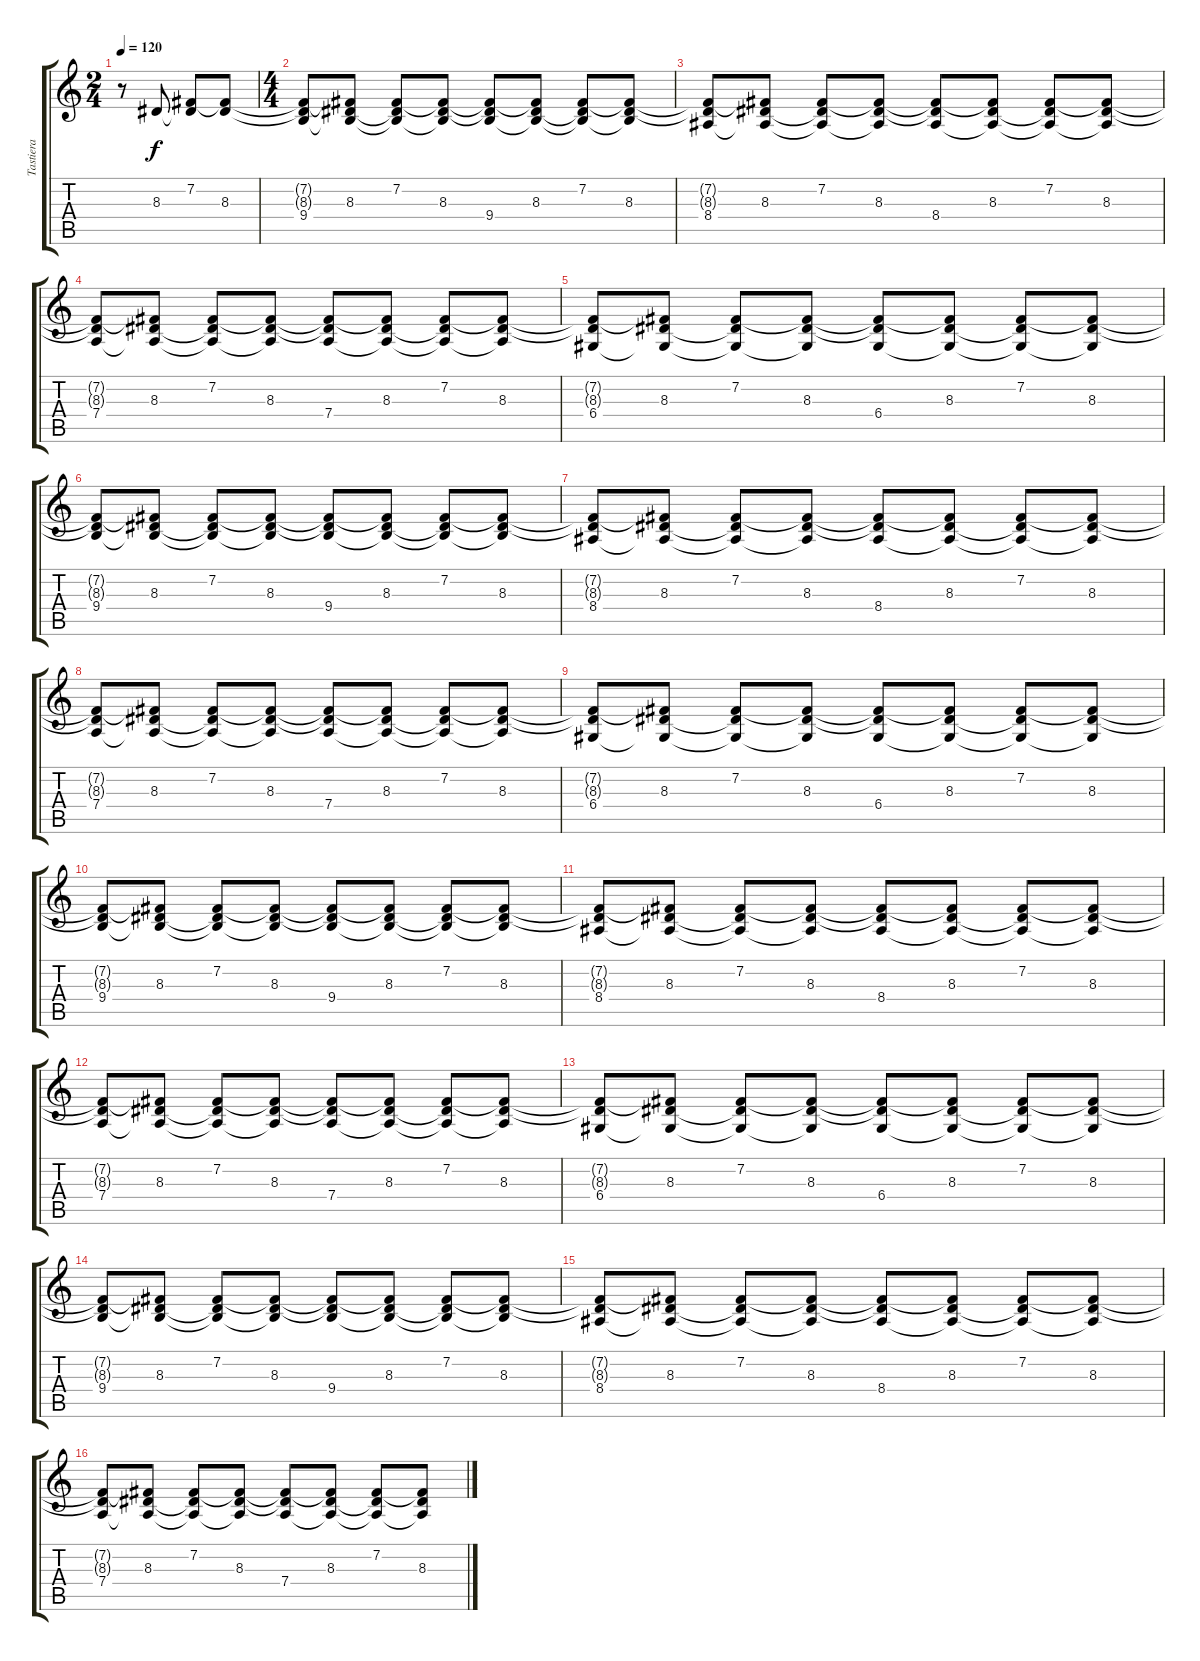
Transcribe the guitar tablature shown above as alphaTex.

\track ("Tastiera" "Tastiera") {instrument electricpiano1}
\staff {score tabs}
\tuning (E4 B3 G3 D3 A2 E2) {hide}
\ts (2 4)
\tempo 120
\clef g2
\ks c
r.8{dy f instrument electricpiano1} 8.3.8 (7.2 8.3{t}).8 (7.2{t} 8.3).8 |
\ts (4 4)
(7.2{t} 8.3{t} 9.4).8 (7.2{t} 8.3 9.4{t}).8 (7.2 8.3{t} 9.4{t}).8 (7.2{t} 8.3 9.4{t}).8 (7.2{t} 8.3{t} 9.4).8 (7.2{t} 8.3 9.4{t}).8 (7.2 8.3{t} 9.4{t}).8 (7.2{t} 8.3 9.4{t}).8 |
(7.2{t} 8.3{t} 8.4).8 (7.2{t} 8.3 8.4{t}).8 (7.2 8.3{t} 8.4{t}).8 (7.2{t} 8.3 8.4{t}).8 (7.2{t} 8.3{t} 8.4).8 (7.2{t} 8.3 8.4{t}).8 (7.2 8.3{t} 8.4{t}).8 (7.2{t} 8.3 8.4{t}).8 |
(7.2{t} 8.3{t} 7.4).8 (7.2{t} 8.3 7.4{t}).8 (7.2 8.3{t} 7.4{t}).8 (7.2{t} 8.3 7.4{t}).8 (7.2{t} 8.3{t} 7.4).8 (7.2{t} 8.3 7.4{t}).8 (7.2 8.3{t} 7.4{t}).8 (7.2{t} 8.3 7.4{t}).8 |
(7.2{t} 8.3{t} 6.4).8 (7.2{t} 8.3 6.4{t}).8 (7.2 8.3{t} 6.4{t}).8 (7.2{t} 8.3 6.4{t}).8 (7.2{t} 8.3{t} 6.4).8 (7.2{t} 8.3 6.4{t}).8 (7.2 8.3{t} 6.4{t}).8 (7.2{t} 8.3 6.4{t}).8 |
(7.2{t} 8.3{t} 9.4).8 (7.2{t} 8.3 9.4{t}).8 (7.2 8.3{t} 9.4{t}).8 (7.2{t} 8.3 9.4{t}).8 (7.2{t} 8.3{t} 9.4).8 (7.2{t} 8.3 9.4{t}).8 (7.2 8.3{t} 9.4{t}).8 (7.2{t} 8.3 9.4{t}).8 |
(7.2{t} 8.3{t} 8.4).8 (7.2{t} 8.3 8.4{t}).8 (7.2 8.3{t} 8.4{t}).8 (7.2{t} 8.3 8.4{t}).8 (7.2{t} 8.3{t} 8.4).8 (7.2{t} 8.3 8.4{t}).8 (7.2 8.3{t} 8.4{t}).8 (7.2{t} 8.3 8.4{t}).8 |
(7.2{t} 8.3{t} 7.4).8 (7.2{t} 8.3 7.4{t}).8 (7.2 8.3{t} 7.4{t}).8 (7.2{t} 8.3 7.4{t}).8 (7.2{t} 8.3{t} 7.4).8 (7.2{t} 8.3 7.4{t}).8 (7.2 8.3{t} 7.4{t}).8 (7.2{t} 8.3 7.4{t}).8 |
(7.2{t} 8.3{t} 6.4).8 (7.2{t} 8.3 6.4{t}).8 (7.2 8.3{t} 6.4{t}).8 (7.2{t} 8.3 6.4{t}).8 (7.2{t} 8.3{t} 6.4).8 (7.2{t} 8.3 6.4{t}).8 (7.2 8.3{t} 6.4{t}).8 (7.2{t} 8.3 6.4{t}).8 |
(7.2{t} 8.3{t} 9.4).8 (7.2{t} 8.3 9.4{t}).8 (7.2 8.3{t} 9.4{t}).8 (7.2{t} 8.3 9.4{t}).8 (7.2{t} 8.3{t} 9.4).8 (7.2{t} 8.3 9.4{t}).8 (7.2 8.3{t} 9.4{t}).8 (7.2{t} 8.3 9.4{t}).8 |
(7.2{t} 8.3{t} 8.4).8 (7.2{t} 8.3 8.4{t}).8 (7.2 8.3{t} 8.4{t}).8 (7.2{t} 8.3 8.4{t}).8 (7.2{t} 8.3{t} 8.4).8 (7.2{t} 8.3 8.4{t}).8 (7.2 8.3{t} 8.4{t}).8 (7.2{t} 8.3 8.4{t}).8 |
(7.2{t} 8.3{t} 7.4).8 (7.2{t} 8.3 7.4{t}).8 (7.2 8.3{t} 7.4{t}).8 (7.2{t} 8.3 7.4{t}).8 (7.2{t} 8.3{t} 7.4).8 (7.2{t} 8.3 7.4{t}).8 (7.2 8.3{t} 7.4{t}).8 (7.2{t} 8.3 7.4{t}).8 |
(7.2{t} 8.3{t} 6.4).8 (7.2{t} 8.3 6.4{t}).8 (7.2 8.3{t} 6.4{t}).8 (7.2{t} 8.3 6.4{t}).8 (7.2{t} 8.3{t} 6.4).8 (7.2{t} 8.3 6.4{t}).8 (7.2 8.3{t} 6.4{t}).8 (7.2{t} 8.3 6.4{t}).8 |
(7.2{t} 8.3{t} 9.4).8 (7.2{t} 8.3 9.4{t}).8 (7.2 8.3{t} 9.4{t}).8 (7.2{t} 8.3 9.4{t}).8 (7.2{t} 8.3{t} 9.4).8 (7.2{t} 8.3 9.4{t}).8 (7.2 8.3{t} 9.4{t}).8 (7.2{t} 8.3 9.4{t}).8 |
(7.2{t} 8.3{t} 8.4).8 (7.2{t} 8.3 8.4{t}).8 (7.2 8.3{t} 8.4{t}).8 (7.2{t} 8.3 8.4{t}).8 (7.2{t} 8.3{t} 8.4).8 (7.2{t} 8.3 8.4{t}).8 (7.2 8.3{t} 8.4{t}).8 (7.2{t} 8.3 8.4{t}).8 |
(7.2{t} 8.3{t} 7.4).8 (7.2{t} 8.3 7.4{t}).8 (7.2 8.3{t} 7.4{t}).8 (7.2{t} 8.3 7.4{t}).8 (7.2{t} 8.3{t} 7.4).8 (7.2{t} 8.3 7.4{t}).8 (7.2 8.3{t} 7.4{t}).8 (7.2{t} 8.3 7.4{t}).8
